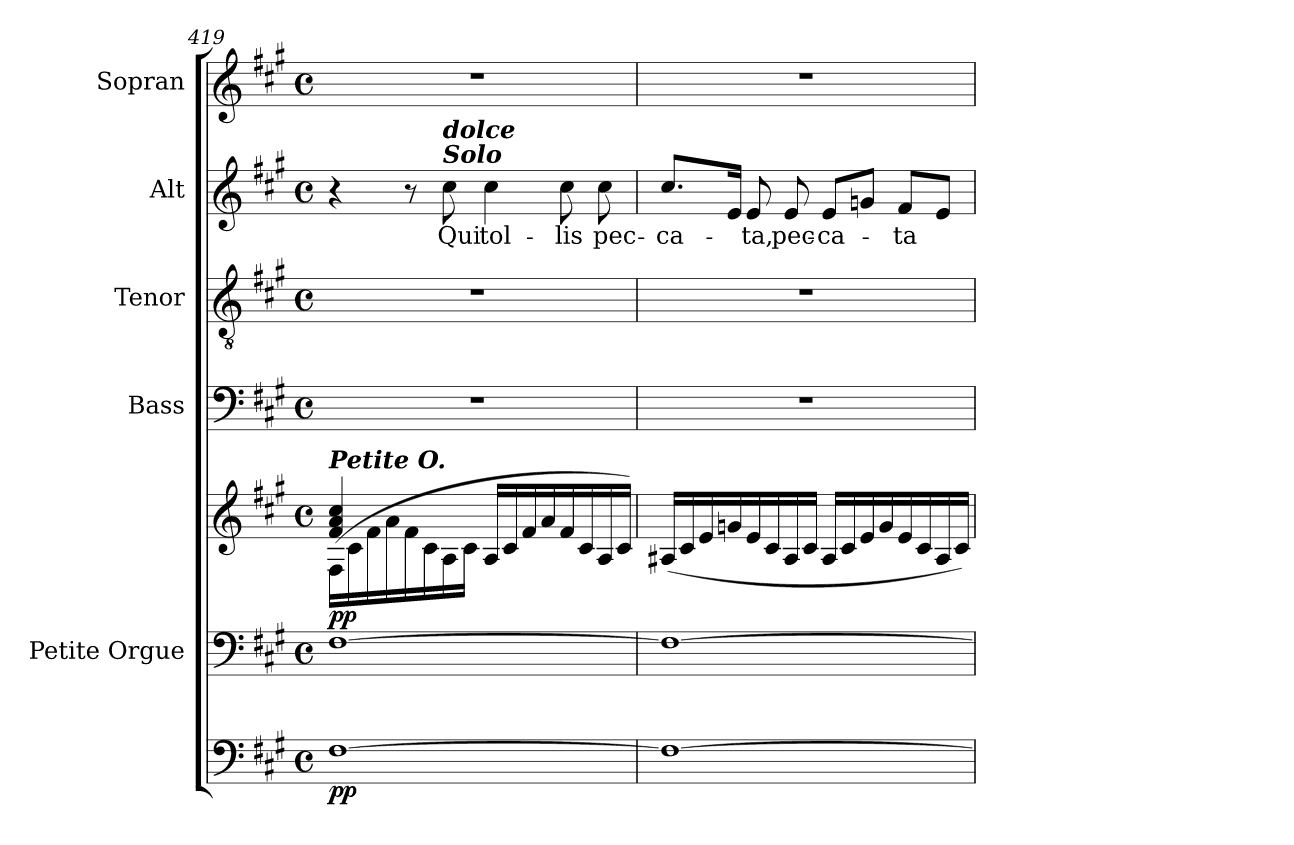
**kern	**dynam	**kern	**kern	**dynam	**kern	**kern	**kern	**text	**kern
*part6	*part6	*part5	*part5	*part5	*part4	*part3	*part2	*part2	*part1
*staff7	*staff7	*staff6	*staff5	*staff5/6	*staff4	*staff3	*staff2	*staff2	*staff1
*	*	*I"Petite Orgue	*	*	*I"Bass	*I"Tenor	*I"Alt	*	*I"Sopran
*	*	*I'Org. 1	*	*	*I'B.	*I'T.	*I'A.	*	*I'S.
*clefF4	*	*clefF4	*clefG2	*	*clefF4	*clefGv2	*clefG2	*	*clefG2
*k[f#c#g#]	*	*k[f#c#g#]	*k[f#c#g#]	*	*k[f#c#g#]	*k[f#c#g#]	*k[f#c#g#]	*	*k[f#c#g#]
*A:	*	*A:	*A:	*	*A:	*A:	*A:	*	*A:
*M4/4	*	*M4/4	*M4/4	*	*M4/4	*M4/4	*M4/4	*	*M4/4
*met(c)	*	*met(c)	*met(c)	*	*met(c)	*met(c)	*met(c)	*	*met(c)
=419	=419	=419	=419	=419	=419	=419	=419	=419	=419
*	*	*	*^	*	*	*	*	*	*
!	!	!	!LO:TX:a:Bi:t=Petite O.	!	!	!	!	!	!	!
!	!LO:DY:b	!	!	!	!LO:DY:b	!	!	!	!	!
[1F#	pp	[1F#	4f#/ 4a/ 4cc#/	(>16F#\LL	pp	1r	1r	4r	.	1r
.	.	.	.	16c#\	.	.	.	.	.	.
.	.	.	.	16f#\	.	.	.	.	.	.
.	.	.	.	16a\	.	.	.	.	.	.
.	.	.	2.ryy	16f#\	.	.	.	8r	.	.
.	.	.	.	16c#\	.	.	.	.	.	.
!	!	!	!	!	!	!	!	!LO:TX:a:Bi:t=Solo	!	!
!	!	!	!	!	!	!	!	!LO:TX:a:Bi:t=dolce	!	!
!	!	!	!	!	!	!	!	!	!LO:LY:b	!
.	.	.	.	16A\	.	.	.	8cc#\	Qui	.
.	.	.	.	16c#\JJ	.	.	.	.	.	.
!	!	!	!	!	!	!	!	!	!LO:LY:b	!
.	.	.	.	16A/LL	.	.	.	4cc#\	tol-	.
.	.	.	.	16c#/	.	.	.	.	.	.
.	.	.	.	16f#/	.	.	.	.	.	.
.	.	.	.	16a/	.	.	.	.	.	.
!	!	!	!	!	!	!	!	!	!LO:LY:b	!
.	.	.	.	16f#/	.	.	.	8cc#\	-lis	.
.	.	.	.	16c#/	.	.	.	.	.	.
!	!	!	!	!	!	!	!	!	!LO:LY:b	!
.	.	.	.	16A/	.	.	.	8cc#\	pec-	.
.	.	.	.	16c#/JJ)	.	.	.	.	.	.
=420	=420	=420	=420	=420	=420	=420	=420	=420	=420	=420
!	!	!	!	!	!	!	!	!	!LO:LY:b	!
*	*	*	*v	*v	*	*	*	*	*	*
1F#_	.	1F#_	(<16A#X/LL	.	1r	1r	8.cc#/L	-ca-	1r
.	.	.	16c#/	.	.	.	.	.	.
.	.	.	16e/	.	.	.	.	.	.
.	.	.	16gn/	.	.	.	16e/Jk	.	.
!	!	!	!	!	!	!	!	!LO:LY:b	!
.	.	.	16e/	.	.	.	8e/	-ta,	.
.	.	.	16c#/	.	.	.	.	.	.
!	!	!	!	!	!	!	!	!LO:LY:b	!
.	.	.	16A#/	.	.	.	8e/	pec-	.
.	.	.	16c#/JJ	.	.	.	.	.	.
!	!	!	!	!	!	!	!	!LO:LY:b	!
.	.	.	16A#/LL	.	.	.	8e/L	-ca-	.
.	.	.	16c#/	.	.	.	.	.	.
.	.	.	16e/	.	.	.	8gn/J	.	.
.	.	.	16g/	.	.	.	.	.	.
!	!	!	!	!	!	!	!	!LO:LY:b	!
.	.	.	16e/	.	.	.	8f#/L	-ta	.
.	.	.	16c#/	.	.	.	.	.	.
.	.	.	16A#/	.	.	.	8e/J	.	.
.	.	.	16c#/JJ)	.	.	.	.	.	.
=	=	=	=	=	=	=	=	=	=
*-	*-	*-	*-	*-	*-	*-	*-	*-	*-
